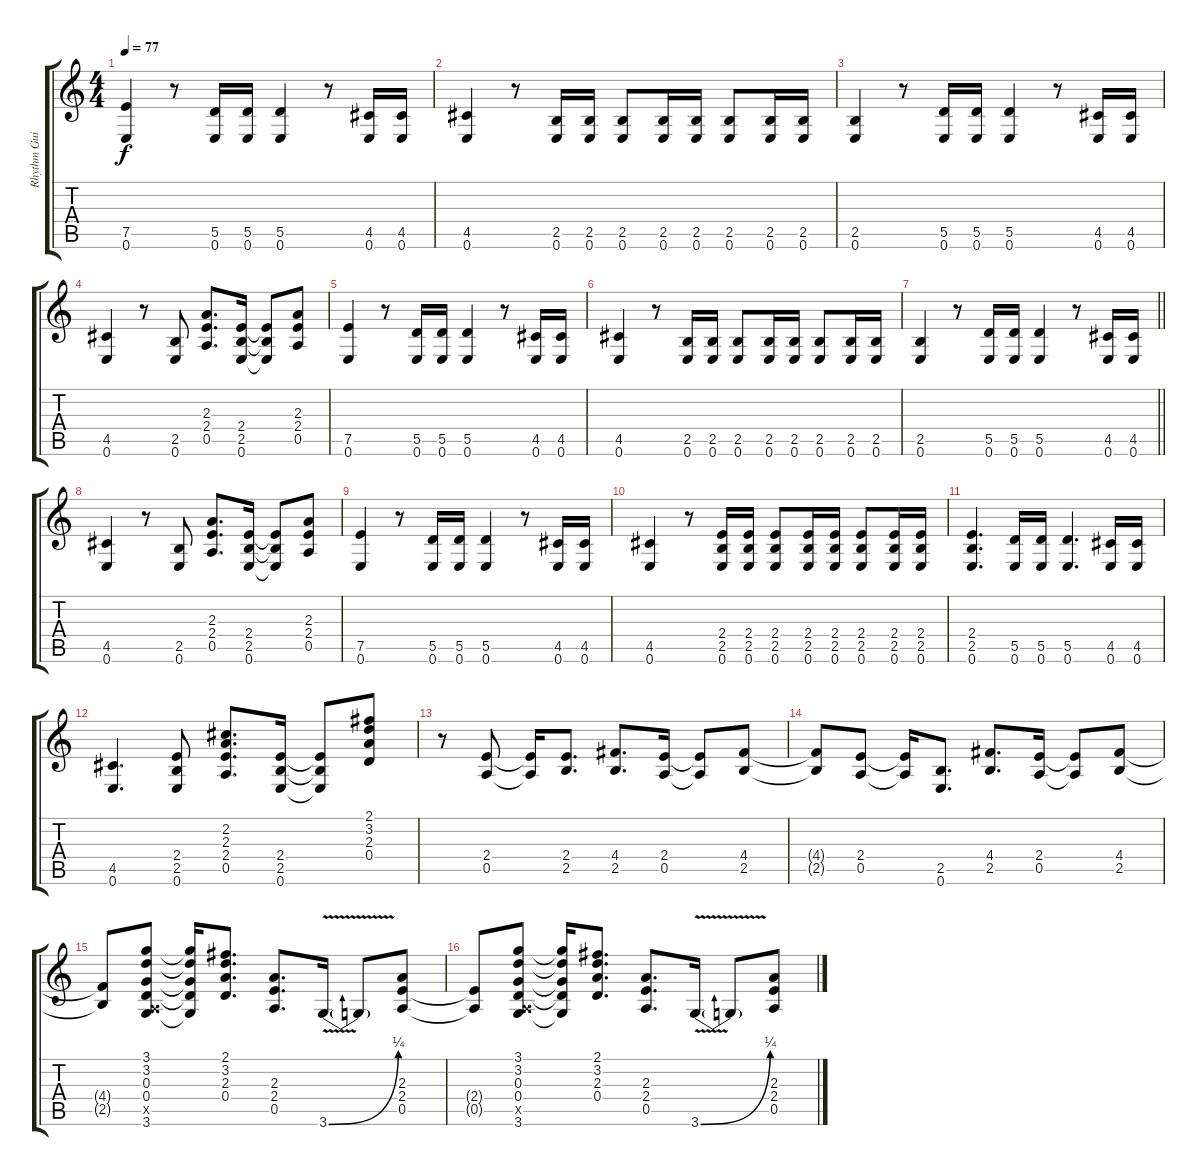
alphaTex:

\track ("Rhythm Guitar" "Rhythm Gui") {instrument overdrivenguitar}
\staff {score tabs}
\tuning (E4 B3 G3 D3 A2 E2) {hide}
\ts (4 4)
\tempo 77
\clef g2
\ks c
(7.5 0.6).4{dy f} r.8 (5.5 0.6).16 (5.5 0.6).16 (5.5 0.6).4 r.8 (4.5 0.6).16 (4.5 0.6).16 |
(4.5 0.6).4 r.8 (2.5 0.6).16 (2.5 0.6).16 (2.5 0.6).8 (2.5 0.6).16 (2.5 0.6).16 (2.5 0.6).8 (2.5 0.6).16 (2.5 0.6).16 |
(2.5 0.6).4 r.8 (5.5 0.6).16 (5.5 0.6).16 (5.5 0.6).4 r.8 (4.5 0.6).16 (4.5 0.6).16 |
(4.5 0.6).4 r.8 (2.5 0.6).8 (2.3 2.4 0.5).8{d} (2.4 2.5 0.6).16 (2.4{t} 2.5{t} 0.6{t}).8 (2.3 2.4 0.5).8 |
(7.5 0.6).4 r.8 (5.5 0.6).16 (5.5 0.6).16 (5.5 0.6).4 r.8 (4.5 0.6).16 (4.5 0.6).16 |
(4.5 0.6).4 r.8 (2.5 0.6).16 (2.5 0.6).16 (2.5 0.6).8 (2.5 0.6).16 (2.5 0.6).16 (2.5 0.6).8 (2.5 0.6).16 (2.5 0.6).16 |
\barLineRight lightlight
(2.5 0.6).4 r.8 (5.5 0.6).16 (5.5 0.6).16 (5.5 0.6).4 r.8 (4.5 0.6).16 (4.5 0.6).16 |
(4.5 0.6).4 r.8 (2.5 0.6).8 (2.3 2.4 0.5).8{d} (2.4 2.5 0.6).16 (2.4{t} 2.5{t} 0.6{t}).8 (2.3 2.4 0.5).8 |
(7.5 0.6).4 r.8 (5.5 0.6).16 (5.5 0.6).16 (5.5 0.6).4 r.8 (4.5 0.6).16 (4.5 0.6).16 |
(4.5 0.6).4 r.8 (2.4 2.5 0.6).16 (2.4 2.5 0.6).16 (2.4 2.5 0.6).8 (2.4 2.5 0.6).16 (2.4 2.5 0.6).16 (2.4 2.5 0.6).8 (2.4 2.5 0.6).16 (2.4 2.5 0.6).16 |
(2.4 2.5 0.6).4{d} (5.5 0.6).16 (5.5 0.6).16 (5.5 0.6).4{d} (4.5 0.6).16 (4.5 0.6).16 |
(4.5 0.6).4{d} (2.4 2.5 0.6).8 (2.2 2.3 2.4 0.5).8{d} (2.4 2.5 0.6).16 (2.4{t} 2.5{t} 0.6{t}).8 (2.1 3.2 2.3 0.4).8 |
r.8 (2.4 0.5).8 (2.4{t} 0.5{t}).16 (2.4 2.5).8{d} (4.4 2.5).8{d} (2.4 0.5).16 (2.4{t} 0.5{t}).8 (4.4 2.5).8 |
(4.4{t} 2.5{t}).8 (2.4 0.5).8 (2.4{t} 0.5{t}).16 (2.5 0.6).8{d} (4.4 2.5).8{d} (2.4 0.5).16 (2.4{t} 0.5{t}).8 (4.4 2.5).8 |
(4.4{t} 2.5{t}).8 (3.1 3.2 0.3 0.4 0.5{x} 3.6).8 (3.1{t} 3.2{t} 0.3{t} 0.4{t} 3.6{t}).16 (2.1 3.2 2.3 0.4).8{d} (2.3 2.4 0.5).8{d} 3.6{be (bend 0 0 60 1) v}.16 3.6{t}.8 (2.3 2.4 0.5).8 |
(2.4{t} 0.5{t}).8 (3.1 3.2 0.3 0.4 0.5{x} 3.6).8 (3.1{t} 3.2{t} 0.3{t} 0.4{t} 3.6{t}).16 (2.1 3.2 2.3 0.4).8{d} (2.3 2.4 0.5).8{d} 3.6{be (bend 0 0 60 1) v}.16 3.6{t}.8 (2.3 2.4 0.5).8
